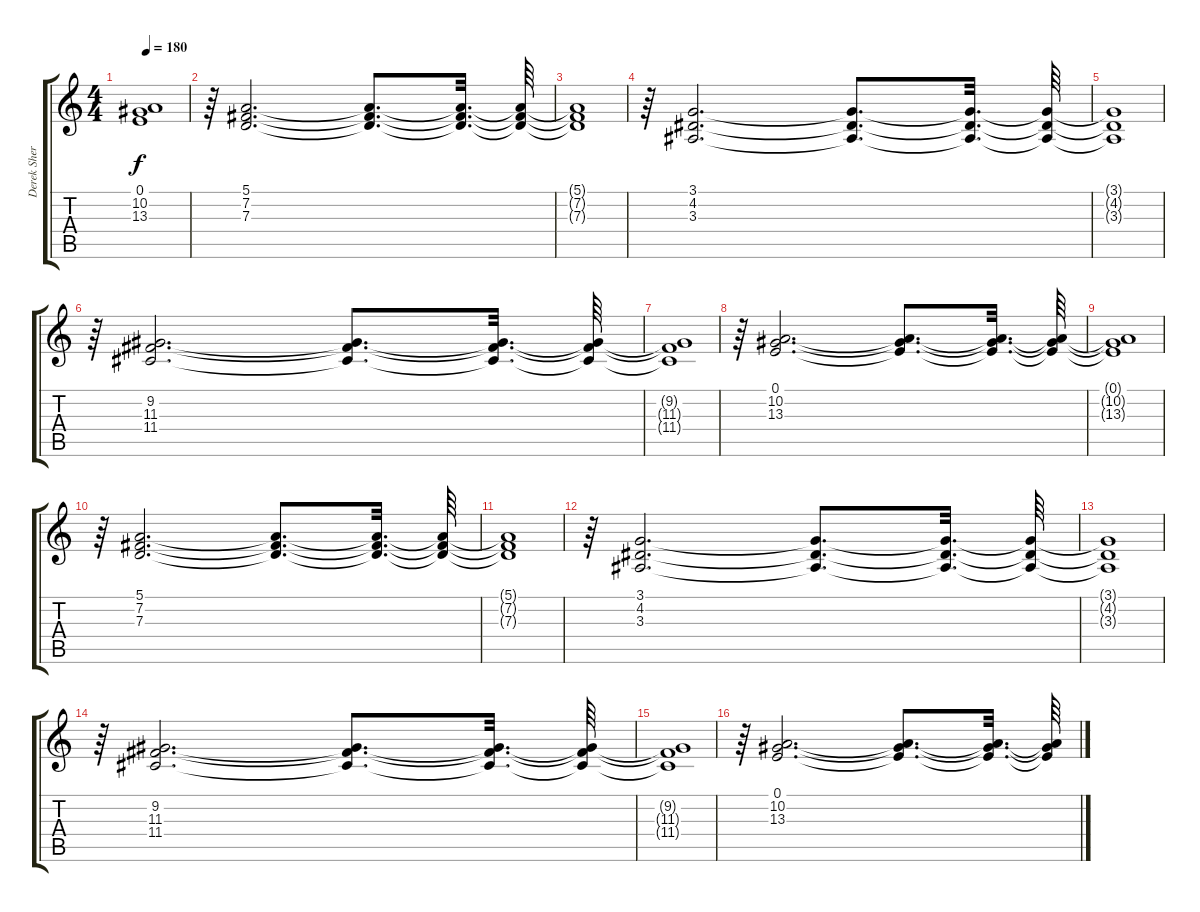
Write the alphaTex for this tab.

\track ("Derek Sherinian" "Derek Sher") {instrument rockorgan}
\staff {score tabs}
\tuning (E4 B3 G3 D3 A2 E2) {hide}
\ts (4 4)
\tempo 180
\clef g2
\ks c
(0.1{t} 10.2{t} 13.3{t}).1{dy f} |
r.64 (5.1 7.2 7.3).2{d} (5.1{t} 7.2{t} 7.3{t}).8{d} (5.1{t} 7.2{t} 7.3{t}).32{d} (5.1{t} 7.2{t} 7.3{t}).64 |
(5.1{t} 7.2{t} 7.3{t}).1 |
r.64 (3.1 4.2 3.3).2{d instrument fx6goblins} (3.1{t} 4.2{t} 3.3{t}).8{d} (3.1{t} 4.2{t} 3.3{t}).32{d} (3.1{t} 4.2{t} 3.3{t}).64 |
(3.1{t} 4.2{t} 3.3{t}).1 |
r.64 (9.2 11.3 11.4).2{d} (9.2{t} 11.3{t} 11.4{t}).8{d} (9.2{t} 11.3{t} 11.4{t}).32{d} (9.2{t} 11.3{t} 11.4{t}).64 |
(9.2{t} 11.3{t} 11.4{t}).1 |
r.64 (0.1 10.2 13.3).2{d} (0.1{t} 10.2{t} 13.3{t}).8{d} (0.1{t} 10.2{t} 13.3{t}).32{d} (0.1{t} 10.2{t} 13.3{t}).64 |
(0.1{t} 10.2{t} 13.3{t}).1 |
r.64 (5.1 7.2 7.3).2{d} (5.1{t} 7.2{t} 7.3{t}).8{d} (5.1{t} 7.2{t} 7.3{t}).32{d} (5.1{t} 7.2{t} 7.3{t}).64 |
(5.1{t} 7.2{t} 7.3{t}).1 |
r.64 (3.1 4.2 3.3).2{d instrument fx6goblins} (3.1{t} 4.2{t} 3.3{t}).8{d} (3.1{t} 4.2{t} 3.3{t}).32{d} (3.1{t} 4.2{t} 3.3{t}).64 |
(3.1{t} 4.2{t} 3.3{t}).1 |
r.64 (9.2 11.3 11.4).2{d} (9.2{t} 11.3{t} 11.4{t}).8{d} (9.2{t} 11.3{t} 11.4{t}).32{d} (9.2{t} 11.3{t} 11.4{t}).64 |
(9.2{t} 11.3{t} 11.4{t}).1 |
r.64 (0.1 10.2 13.3).2{d} (0.1{t} 10.2{t} 13.3{t}).8{d} (0.1{t} 10.2{t} 13.3{t}).32{d} (0.1{t} 10.2{t} 13.3{t}).64
